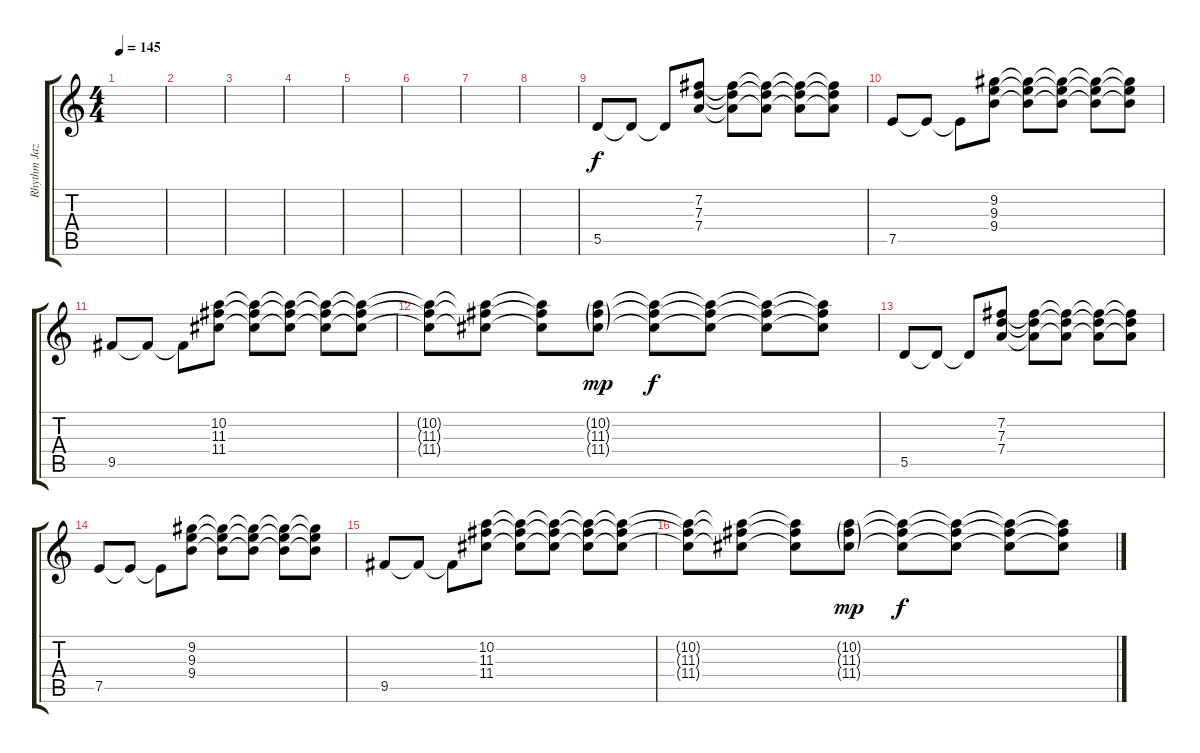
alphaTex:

\track ("Rhythm Jazz" "Rhythm Jaz") {instrument electricguitarjazz}
\staff {score tabs}
\tuning (E4 B3 G3 D3 A2 E2) {hide}
\ts (4 4)
\tempo 145
\clef g2
\ks c
|
|
|
|
|
|
|
|
5.5.8 5.5{t}.8 5.5{t}.8 (7.2 7.3 7.4).8 (7.2{t} 7.3{t} 7.4{t}).8 (7.2{t} 7.3{t} 7.4{t}).8 (7.2{t} 7.3{t} 7.4{t}).8 (7.2{t} 7.3{t} 7.4{t}).8 |
7.5.8 7.5{t}.8 7.5{t}.8 (9.2 9.3 9.4).8 (9.2{t} 9.3{t} 9.4{t}).8 (9.2{t} 9.3{t} 9.4{t}).8 (9.2{t} 9.3{t} 9.4{t}).8 (9.2{t} 9.3{t} 9.4{t}).8 |
9.5.8 9.5{t}.8 9.5{t}.8 (10.2 11.3 11.4).8 (10.2{t} 11.3{t} 11.4{t}).8 (10.2{t} 11.3{t} 11.4{t}).8 (10.2{t} 11.3{t} 11.4{t}).8 (10.2{t} 11.3{t} 11.4{t}).8 |
(10.2{t} 11.3{t} 11.4{t}).8 (10.2{t} 11.3{t} 11.4{t}).8 (10.2{t} 11.3{t} 11.4{t}).8 (10.2{g} 11.3{g} 11.4{g}).8{dy mp} (10.2{t} 11.3{t} 11.4{t}).8{dy f} (10.2{t} 11.3{t} 11.4{t}).8 (10.2{t} 11.3{t} 11.4{t}).8 (10.2{t} 11.3{t} 11.4{t}).8 |
5.5.8 5.5{t}.8 5.5{t}.8 (7.2 7.3 7.4).8 (7.2{t} 7.3{t} 7.4{t}).8 (7.2{t} 7.3{t} 7.4{t}).8 (7.2{t} 7.3{t} 7.4{t}).8 (7.2{t} 7.3{t} 7.4{t}).8 |
7.5.8 7.5{t}.8 7.5{t}.8 (9.2 9.3 9.4).8 (9.2{t} 9.3{t} 9.4{t}).8 (9.2{t} 9.3{t} 9.4{t}).8 (9.2{t} 9.3{t} 9.4{t}).8 (9.2{t} 9.3{t} 9.4{t}).8 |
9.5.8 9.5{t}.8 9.5{t}.8 (10.2 11.3 11.4).8 (10.2{t} 11.3{t} 11.4{t}).8 (10.2{t} 11.3{t} 11.4{t}).8 (10.2{t} 11.3{t} 11.4{t}).8 (10.2{t} 11.3{t} 11.4{t}).8 |
(10.2{t} 11.3{t} 11.4{t}).8 (10.2{t} 11.3{t} 11.4{t}).8 (10.2{t} 11.3{t} 11.4{t}).8 (10.2{g} 11.3{g} 11.4{g}).8{dy mp} (10.2{t} 11.3{t} 11.4{t}).8{dy f} (10.2{t} 11.3{t} 11.4{t}).8 (10.2{t} 11.3{t} 11.4{t}).8 (10.2{t} 11.3{t} 11.4{t}).8
